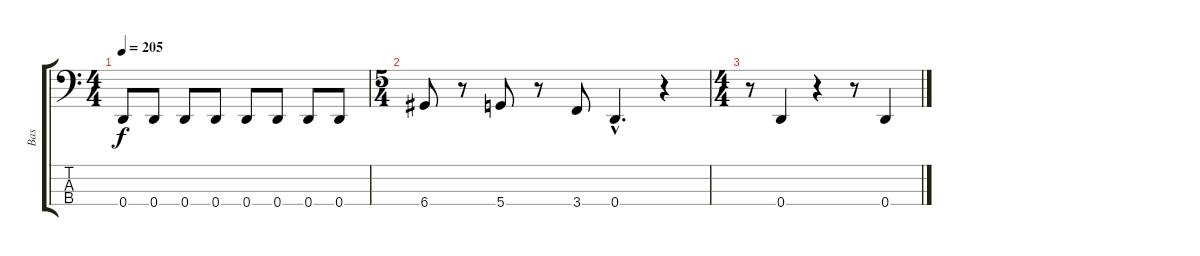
\track ("Bas" "Bas") {instrument electricbasspick}
\staff {score tabs}
\tuning (G2 D2 A1 D1) {hide}
\ts (4 4)
\tempo 205
\clef f4
\ks c
0.4.8{dy f} 0.4.8 0.4.8 0.4.8 0.4.8 0.4.8 0.4.8 0.4.8 |
\ts (5 4)
6.4.8 r.8 5.4.8 r.8 3.4.8 0.4{hac}.4{d} r.4 |
\ts (4 4)
r.8 0.4.4 r.4 r.8 0.4.4
